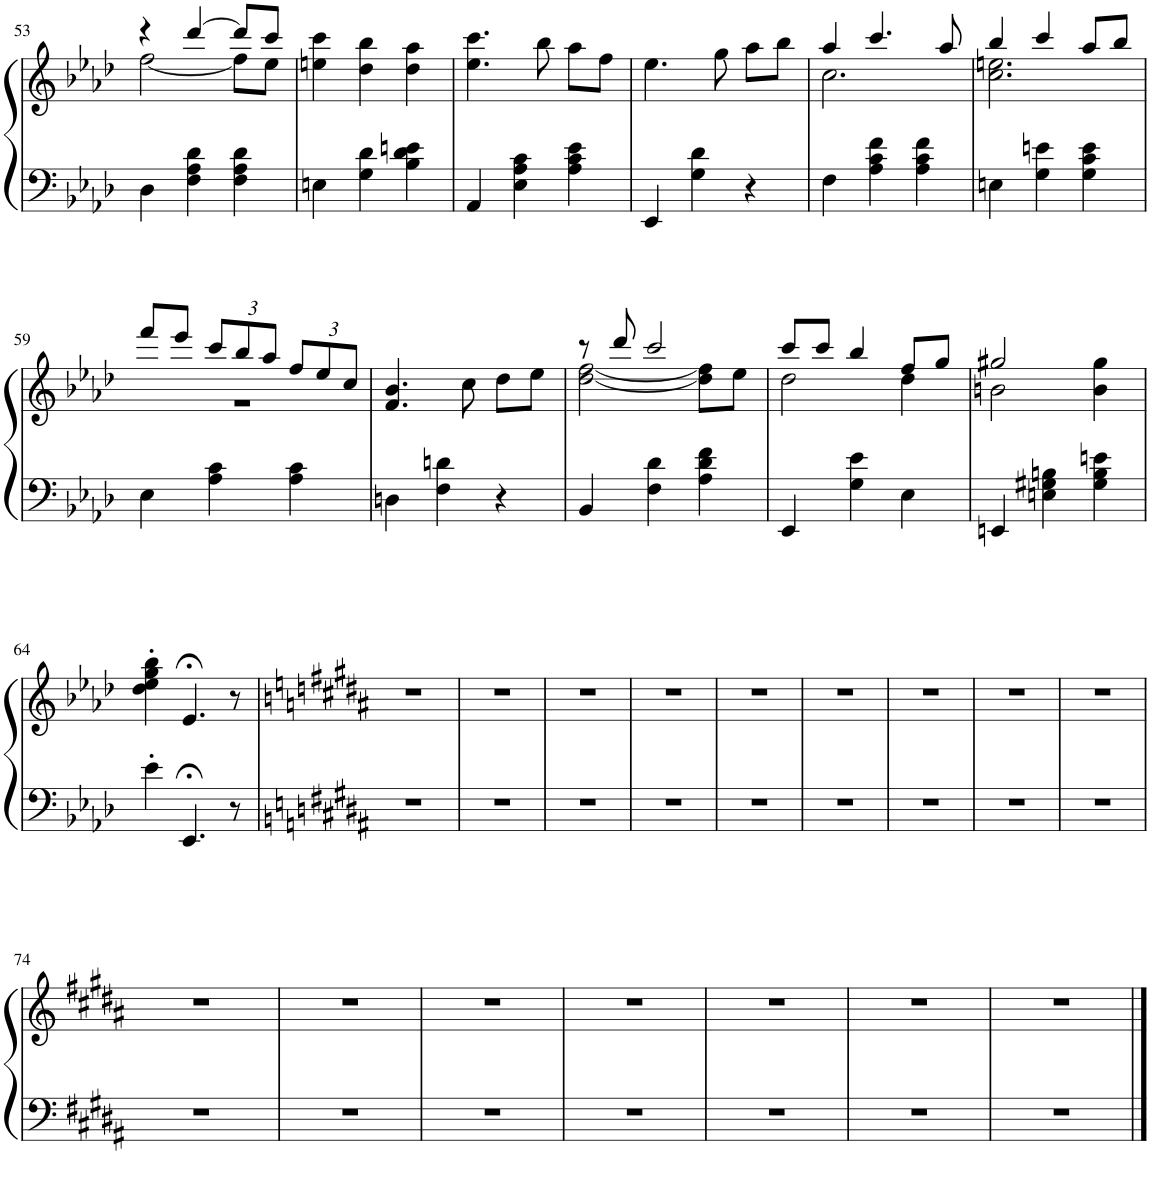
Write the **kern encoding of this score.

**kern	**kern
*part1	*part1
*staff2	*staff1
*I"Piano	*
*I'Pno	*
!!LO:PB:g=z
*clefF4	*clefG2
*k[b-e-a-d-]	*k[b-e-a-d-]
*M3/4	*M3/4
=53	=53
*	*^
4D-\	4r	[2ff\
4F\ 4A-\ 4d-\	[4ddd-/	.
4F\ 4A-\ 4d-\	8ddd-/L]	8ff\L]
.	8ccc/J	8ee-\J
*	*v	*v
=54	=54
4En\	4een\ 4ccc\
4G\ 4d-\	4dd-\ 4bb-\
4B-\ 4d-\ 4en\	4dd-\ 4aa-\
=55	=55
4AA-/	4.ee-\ 4.ccc\
4E-\ 4A-\ 4c\	.
.	8bb-\
4A-\ 4c\ 4e-\	8aa-\L
.	8ff\J
=56	=56
4EE-/	4.ee-\
4G\ 4d-\	.
.	8gg\
4r	8aa-\L
.	8bb-\J
=57	=57
*	*^
4F\	4aa-/	2.cc\
4A-\ 4c\ 4f\	4.ccc/	.
4A-\ 4c\ 4f\	.	.
.	8aa-/	.
=58	=58	=58
4En\	4bb-/	2.cc\ 2.een\
4G\ 4en\	4ccc/	.
4G\ 4c\ 4e\	8aa-/L	.
.	8bb-/J	.
!!LO:LB:g=z	!!
=59	=59	=59
4E-\	8fff/L	2.r
.	8eee-/J	.
*	*Xbrackettup	*
4A-\ 4c\	12ccc/L	.
.	12bb-/	.
.	12aa-/J	.
4A-\ 4c\	12ff/L	.
.	12ee-/	.
.	12cc/J	.
*	*v	*v
=60	=60
4Dn\	4.f/ 4.b-/
4F\ 4dn\	.
.	8cc\
4r	8dd-\L
.	8ee-\J
=61	=61
*	*^
4BB-/	8r	[2dd-\ [2ff\
.	8ddd-/	.
4F\ 4d-\	2ccc/	.
4A-\ 4d-\ 4f\	.	8dd-\] 8ff\]L
.	.	8ee-\J
=62	=62	=62
4EE-/	8ccc/L	2dd-\
.	8ccc/J	.
4G\ 4e-\	4bb-/	.
4E-\	8ff/L	4dd-\
.	8gg/J	.
=63	=63	=63
4EEn/	2gg#X/	2bn\
4En\ 4G#X\ 4Bn\	.	.
4G#\ 4B\ 4en\	4b\ 4gg#\	4ryy
*	*v	*v
!!LO:LB:g=z
=64	=64
4e-'\	4dd-\' 4ee-\' 4gg\' 4bb-\'
4.EE-;</	4.e-;</
8r	8r
=65	=65
*k[f#c#g#d#a#]	*k[f#c#g#d#a#]
2.r	2.r
=66	=66
2.r	2.r
=67	=67
2.r	2.r
=68	=68
2.r	2.r
=69	=69
2.r	2.r
=70	=70
2.r	2.r
=71	=71
2.r	2.r
=72	=72
2.r	2.r
=73	=73
2.r	2.r
!!LO:LB:g=z
=74	=74
2.r	2.r
=75	=75
2.r	2.r
=76	=76
2.r	2.r
=77	=77
2.r	2.r
=78	=78
2.r	2.r
=79	=79
2.r	2.r
=80	=80
2.r	2.r
==	==
*-	*-
